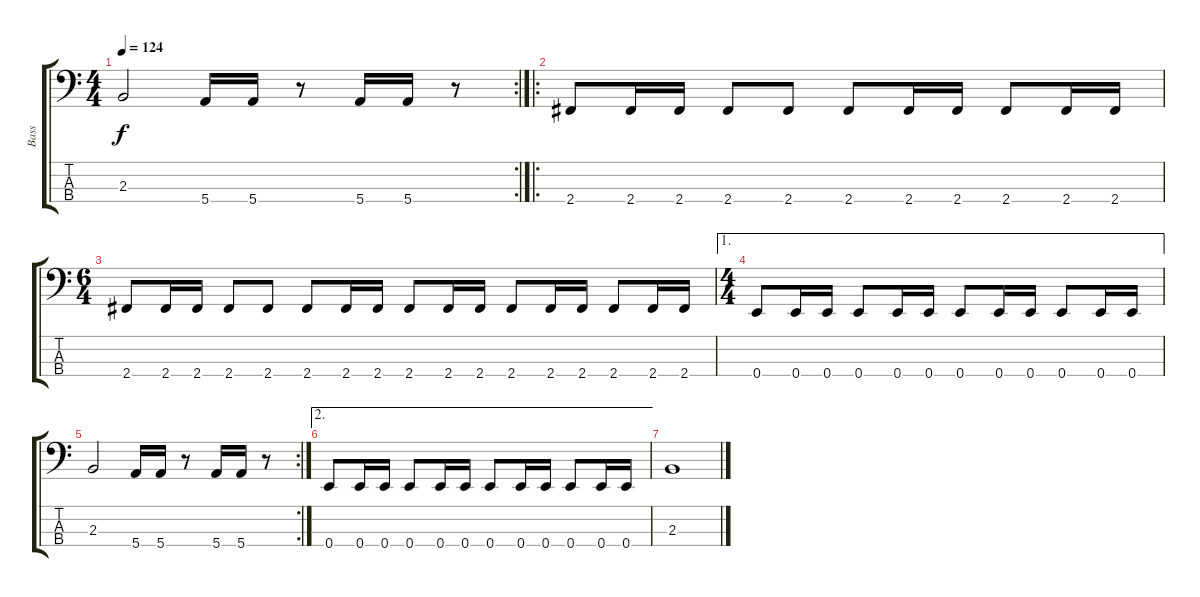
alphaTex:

\track ("Bass" "Bass") {instrument electricbasspick}
\staff {score tabs}
\tuning (G2 D2 A1 E1) {hide}
\rc 2
\ts (4 4)
\tempo 124
\clef f4
\ks c
2.3.2{dy f} 5.4.16 5.4.16 r.8 5.4.16 5.4.16 r.8 |
\ro
2.4.8 2.4.16 2.4.16 2.4.8 2.4.8 2.4.8 2.4.16 2.4.16 2.4.8 2.4.16 2.4.16 |
\ts (6 4)
2.4.8 2.4.16 2.4.16 2.4.8 2.4.8 2.4.8 2.4.16 2.4.16 2.4.8 2.4.16 2.4.16 2.4.8 2.4.16 2.4.16 2.4.8 2.4.16 2.4.16 |
\ae 1
\ts (4 4)
0.4.8 0.4.16 0.4.16 0.4.8 0.4.16 0.4.16 0.4.8 0.4.16 0.4.16 0.4.8 0.4.16 0.4.16 |
\rc 2
2.3.2 5.4.16 5.4.16 r.8 5.4.16 5.4.16 r.8 |
\ae 2
0.4.8 0.4.16 0.4.16 0.4.8 0.4.16 0.4.16 0.4.8 0.4.16 0.4.16 0.4.8 0.4.16 0.4.16 |
2.3.1
